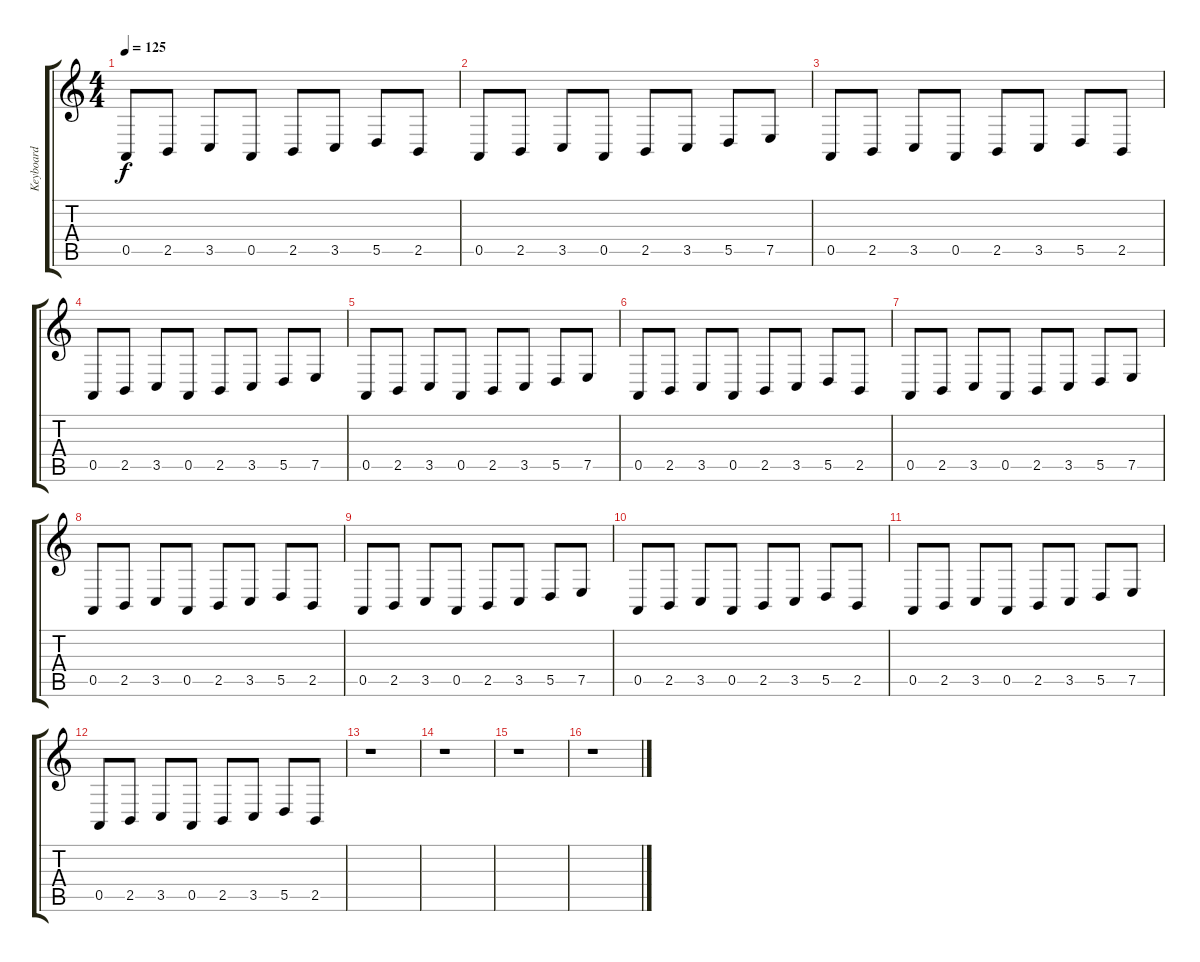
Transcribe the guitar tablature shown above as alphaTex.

\track ("Keyboard" "Keyboard") {instrument marimba}
\staff {score tabs}
\tuning (E4 B3 G3 D3 A2 E2) {hide}
\ts (4 4)
\tempo 125
\clef g2
\ks c
0.5.8{dy f} 2.5.8 3.5.8 0.5.8 2.5.8 3.5.8 5.5.8 2.5.8 |
0.5.8 2.5.8 3.5.8 0.5.8 2.5.8 3.5.8 5.5.8 7.5.8 |
0.5.8 2.5.8 3.5.8 0.5.8 2.5.8 3.5.8 5.5.8 2.5.8 |
0.5.8 2.5.8 3.5.8 0.5.8 2.5.8 3.5.8 5.5.8 7.5.8 |
0.5.8 2.5.8 3.5.8 0.5.8 2.5.8 3.5.8 5.5.8 7.5.8 |
0.5.8 2.5.8 3.5.8 0.5.8 2.5.8 3.5.8 5.5.8 2.5.8 |
0.5.8 2.5.8 3.5.8 0.5.8 2.5.8 3.5.8 5.5.8 7.5.8 |
0.5.8 2.5.8 3.5.8 0.5.8 2.5.8 3.5.8 5.5.8 2.5.8 |
0.5.8 2.5.8 3.5.8 0.5.8 2.5.8 3.5.8 5.5.8 7.5.8 |
0.5.8 2.5.8 3.5.8 0.5.8 2.5.8 3.5.8 5.5.8 2.5.8 |
0.5.8 2.5.8 3.5.8 0.5.8 2.5.8 3.5.8 5.5.8 7.5.8 |
0.5.8 2.5.8 3.5.8 0.5.8 2.5.8 3.5.8 5.5.8 2.5.8 |
r.1 |
r.1 |
r.1 |
r.1
